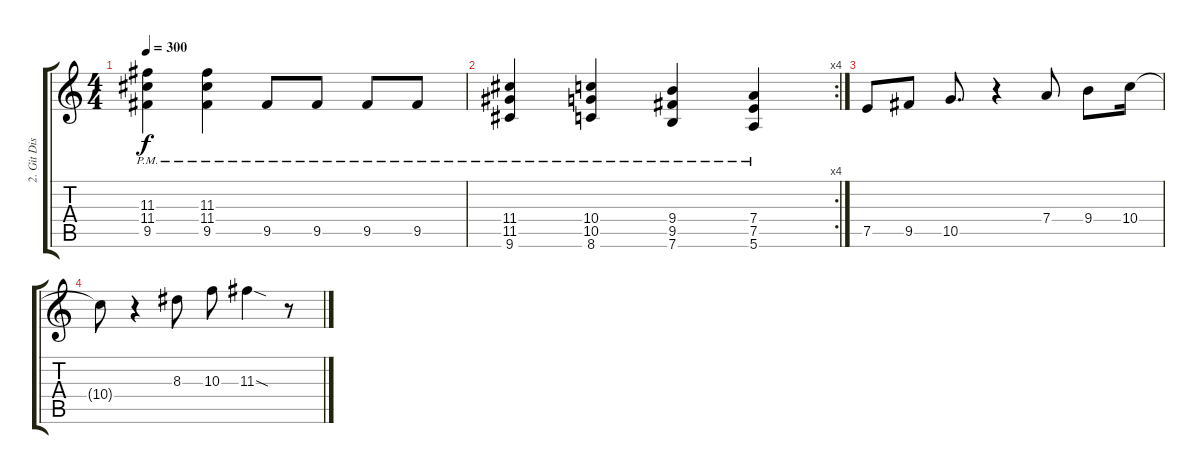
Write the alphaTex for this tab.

\track ("2. Git Dist" "2. Git Dis") {instrument distortionguitar}
\staff {score tabs}
\tuning (E4 B3 G3 D3 A2 E2) {hide}
\ts (4 4)
\tempo 300
\clef g2
\ks c
(11.3{pm} 11.4{pm} 9.5{pm}).4{dy f} (11.3{pm} 11.4{pm} 9.5{pm}).4 9.5{pm}.8 9.5{pm}.8 9.5{pm}.8 9.5{pm}.8 |
\rc 4
(11.4{pm} 11.5{pm} 9.6{pm}).4 (10.4{pm} 10.5{pm} 8.6{pm}).4 (9.4{pm} 9.5{pm} 7.6{pm}).4 (7.4{pm} 7.5{pm} 5.6{pm}).4 |
7.5.8 9.5.8 10.5.8{d} r.4 7.4.8 9.4.8 10.4.16 |
10.4{t}.8 r.4 8.3.8 10.3.8 11.3{sod}.4 r.8
